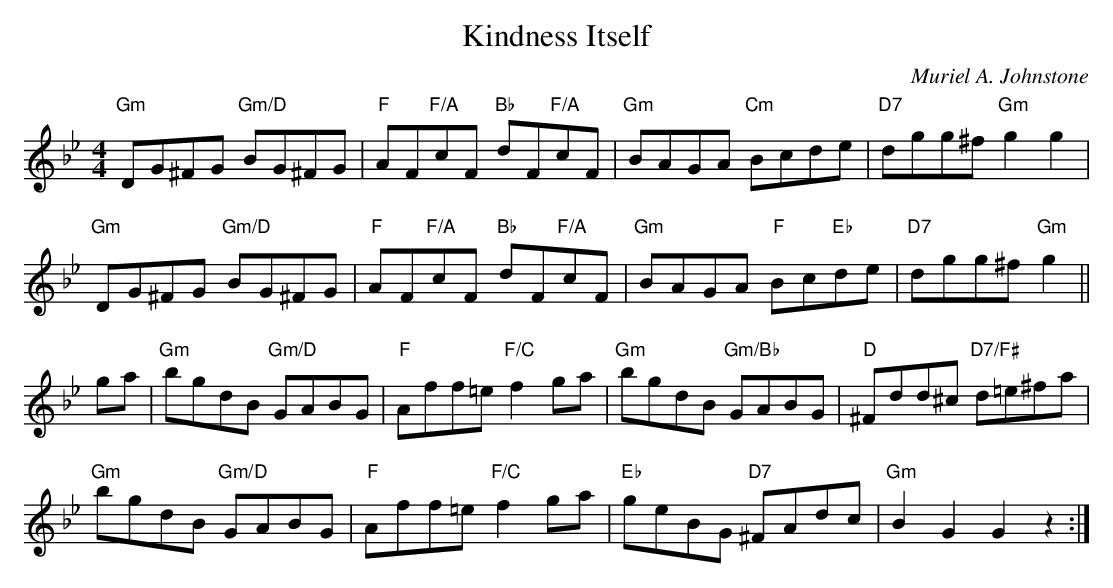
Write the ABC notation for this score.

X:1
T:Kindness Itself
C:Muriel A. Johnstone
M:4/4
L:1/8
K:Gm
"Gm"DG^FG "Gm/D"BG^FG|"F"AF"F/A"cF "Bb"dF"F/A"cF|\
"Gm"BAGA "Cm"Bcde|"D7"dgg^f "Gm"g2g2|
"Gm"DG^FG "Gm/D"BG^FG|"F"AF"F/A"cF "Bb"dF"F/A"cF|\
"Gm"BAGA "F"Bc"Eb"de|"D7"dgg^f "Gm"g2||
ga|"Gm"bgdB "Gm/D"GABG|"F"Aff=e "F/C"f2ga|\
   "Gm"bgdB "Gm/Bb"GABG|"D"^Fdd^c "D7/F#"d=e^fa|
   "Gm"bgdB "Gm/D"GABG|"F"Aff=e "F/C"f2ga|\
   "Eb"geBG "D7"^FAdc|"Gm"B2G2 G2z2:|
